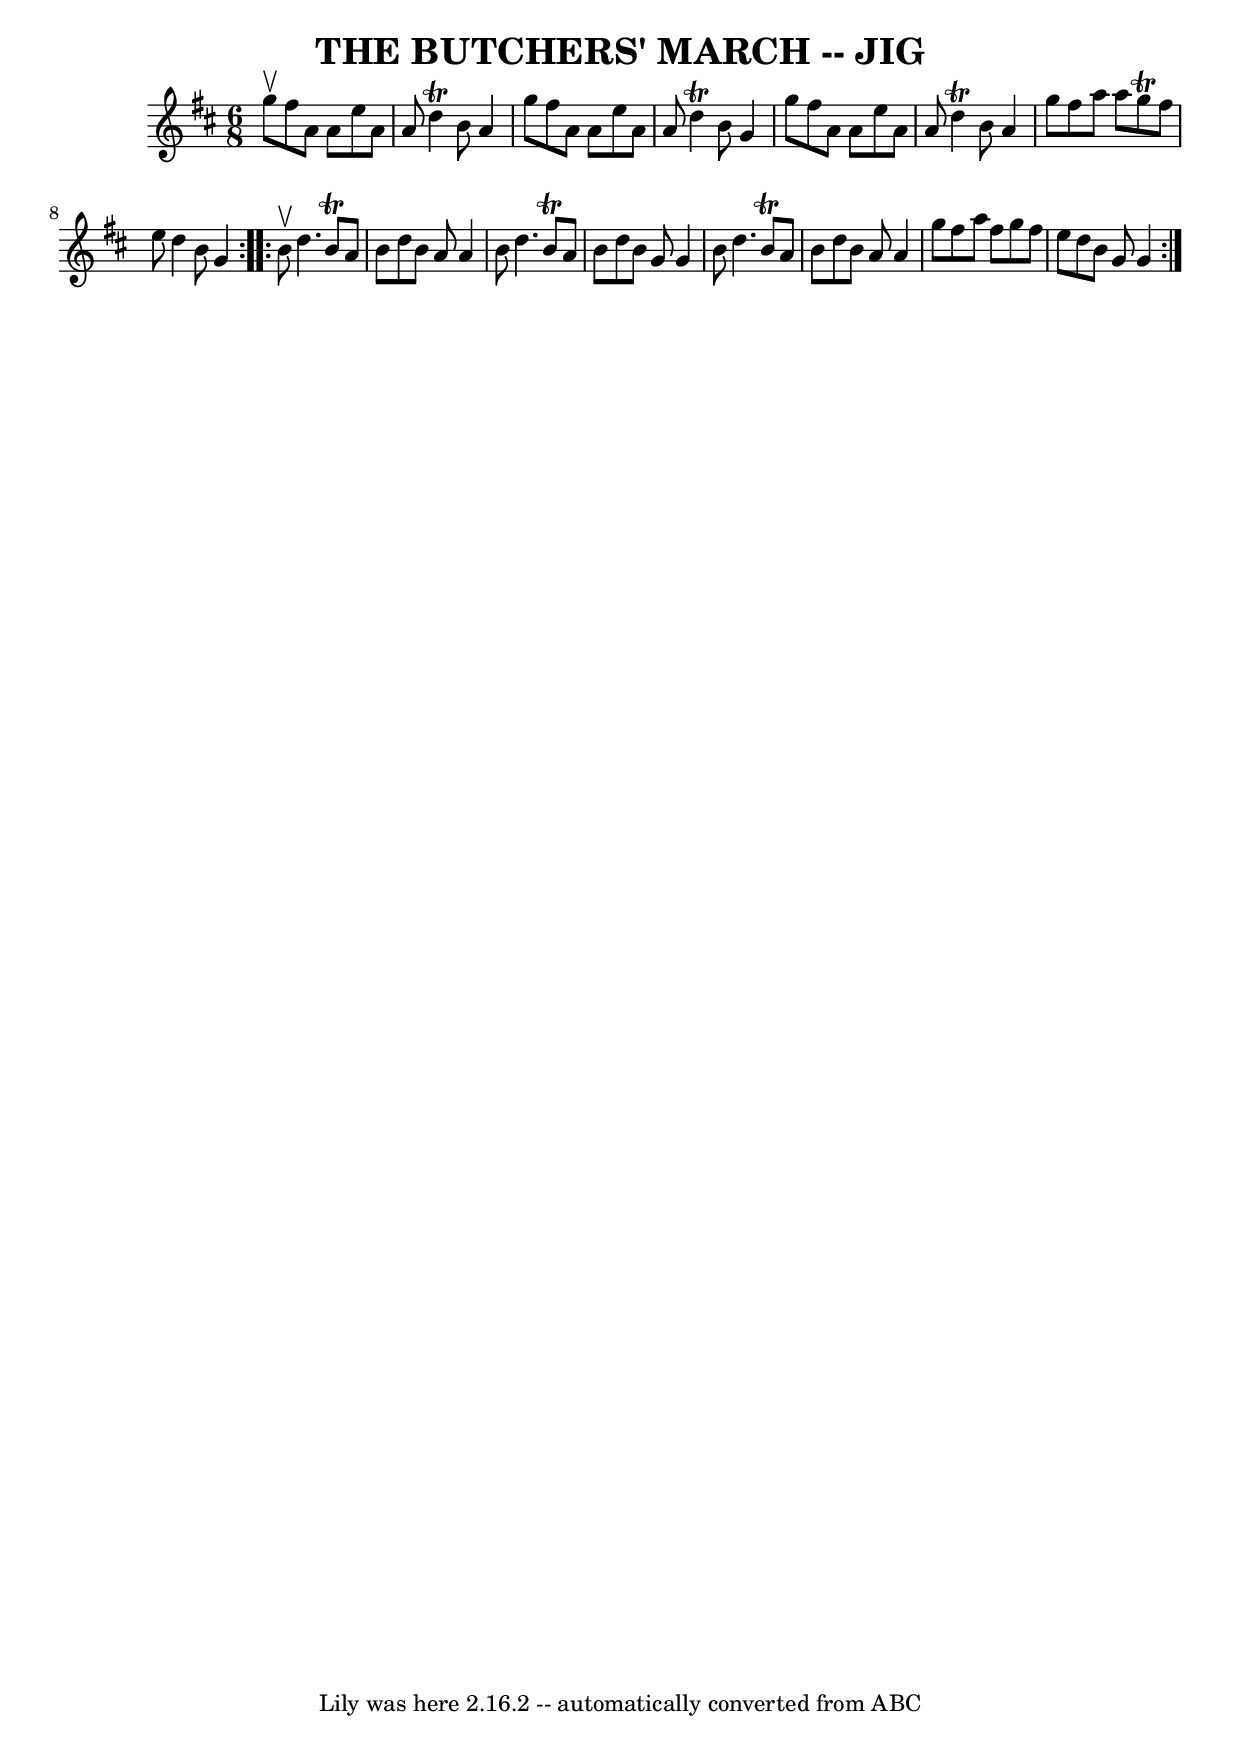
\version "2.16.2"
\include "Mammoth.ily"
\header {
  %% book = "Ryan's Mammoth Collection of Fiddle Tunes"
  crossRefNumber = "1"
  footnotes = ""
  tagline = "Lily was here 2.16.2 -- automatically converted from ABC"
  title = "THE BUTCHERS' MARCH -- JIG"

}
voicedefault =  {



  \repeat volta 2 {

    \time 6/8 
    \key d \major
    g''8^\upbow       |
    fis''8 a'8 a'8    
    e''8 a'8 a'8    |
    d''4^\trill b'8 a'4 g''8    |
    
    fis''8 a'8 a'8 e''8 a'8 a'8    |
    d''4^\trill b'8    
    g'4 g''8        |
    fis''8 a'8 a'8 e''8 a'8 a'8     |
    d''4^\trill b'8 a'4 g''8    |
    fis''8 a''8    
    a''8 g''8^\trill fis''8 e''8    |
    d''4 b'8 g'4    
  }     

  \repeat volta 2 {
    b'8^\upbow       |
    d''4. b'8^\trill a'8    
    b'8    |
    d''8 b'8 a'8 a'4 b'8    |
    d''4. b'8^\trill a'8 b'8    |
    d''8 b'8 g'8 g'4 b'8         |
    d''4. b'8^\trill a'8 b'8    |
    d''8 b'8 a'8   
    a'4 g''8    |
    fis''8 a''8 fis''8 g''8 fis''8 e''8    |
    d''8 b'8 g'8 g'4    
  }   

}

\score{
  <<

    \context Staff="default"
    {
      \voicedefault 
      
    }

  >>
  \layout {
    
  }
  \midi {
  }

}
